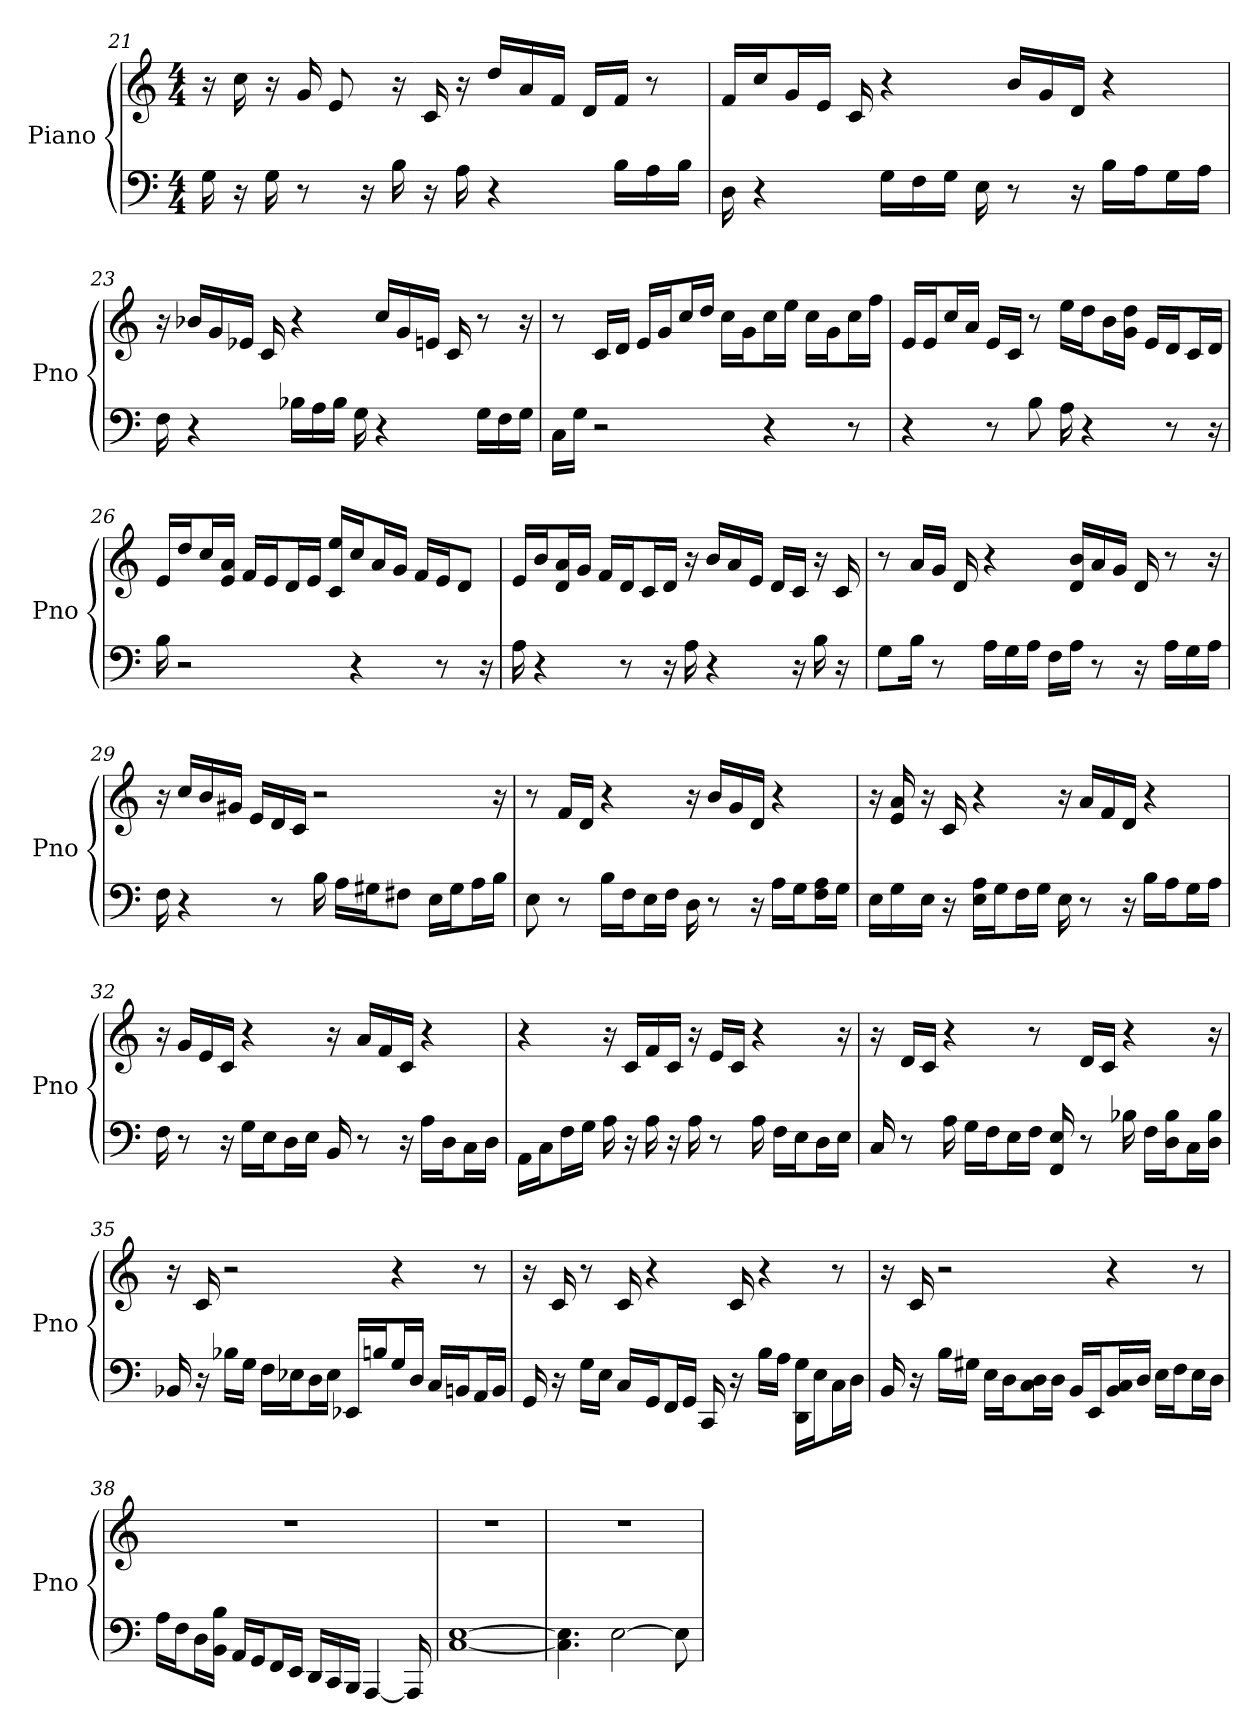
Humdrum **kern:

**kern	**kern
*part1	*part1
*staff2	*staff1
*I"Piano	*
*I'Pno	*
*clefF4	*clefG2
*k[]	*k[]
*C:	*C:
*M4/4	*M4/4
=21	=21
16G	16r
16r	16cc
16G	16r
8r	16g
.	8e
16r	.
16B	16r
16r	16c
16A	16r
4r	16dd/LL
.	16a/
.	16f/JJ
.	16d/LL
16B\LL	16f/JJ
16A\	8r
16B\JJ	.
=22	=22
16D	16f/LL
4r	16cc/J
.	16g/L
.	16e/JJ
.	16c
16G\LL	4r
16F\	.
16G\JJ	.
16E	.
8r	16b/LL
.	16g/
16r	16d/JJ
16B\LL	4r
16A\J	.
16G\L	.
16A\JJ	.
=23	=23
16F	16r
4r	16b-/LL
.	16g/
.	16e-/JJ
.	16c
16B-\LL	4r
16A\	.
16B-\JJ	.
16G	.
4r	16cc/LL
.	16g/
.	16e/JJ
.	16c
16G\LL	8r
16F\	.
16G\JJ	16r
=24	=24
16C\LL	8r
16G\JJ	.
2r	16c/LL
.	16d/JJ
.	16e/LL
.	16g/J
.	16cc/L
.	16dd/JJ
.	16cc\LL
.	16g\J
4r	16cc\L
.	16ee\JJ
.	16cc\LL
.	16g\J
8r	16cc\L
.	16ff\JJ
=25	=25
4r	16e/LL
.	16e/J
.	16cc/L
.	16a/JJ
8r	16e/LL
.	16c/JJ
8B	8r
16A	16ee\LL
4r	16dd\J
.	16b\L
.	16dd\ 16g\JJ
.	16e/LL
8r	16d/J
.	16c/L
16r	16d/JJ
=26	=26
16B	16e/LL
2r	16dd/J
.	16cc/L
.	16e/ 16a/JJ
.	16f/LL
.	16e/J
.	16d/L
.	16e/JJ
.	16c/ 16ee/LL
4r	16cc/J
.	16a/L
.	16g/JJ
.	16f/LL
8r	16e/J
.	8d/J
16r	.
=27	=27
16A	16e/LL
4r	16b/J
.	16a/ 16d/L
.	16g/JJ
.	16f/LL
8r	16d/J
.	16c/L
16r	16d/JJ
16A	16r
4r	16b/LL
.	16a/
.	16e/JJ
.	16d/LL
16r	16c/JJ
16B	16r
16r	16c
=28	=28
8G\L	8r
16B\Jk	16a/LL
8r	16g/JJ
.	16d
16A\LL	4r
16G\	.
16A\JJ	.
16F\LL	.
16A\JJ	16b/ 16d/LL
8r	16a/
.	16g/JJ
16r	16d
16A\LL	8r
16G\	.
16A\JJ	16r
=29	=29
16F	16r
4r	16cc/LL
.	16b/
.	16g#/JJ
.	16e/LL
8r	16d/
.	16c/JJ
16B	2r
16A\LL	.
16G#\J	.
8F#\J	.
16E\LL	.
16G#\J	.
16A\L	.
16B\JJ	16r
=30	=30
8E	8r
8r	16f/LL
.	16d/JJ
16B\LL	4r
16F\J	.
16E\L	.
16F\JJ	.
16D	16r
8r	16b/LL
.	16g/
16r	16d/JJ
16A\LL	4r
16G\J	.
16F\ 16A\L	.
16G\JJ	.
=31	=31
16E\LL	16r
16G\	16a 16e
16E\JJ	16r
16r	16c
16E\ 16A\LL	4r
16G\J	.
16F\L	.
16G\JJ	.
16E	16r
8r	16a/LL
.	16f/
16r	16d/JJ
16B\LL	4r
16A\J	.
16G\L	.
16A\JJ	.
=32	=32
16F	16r
8r	16g/LL
.	16e/
16r	16c/JJ
16G\LL	4r
16E\J	.
16D\L	.
16E\JJ	.
16BB	16r
8r	16a/LL
.	16f/
16r	16c/JJ
16A\LL	4r
16D\J	.
16C\L	.
16D\JJ	.
=33	=33
16AA\LL	4r
16C\J	.
16F\L	.
16G\JJ	.
16A	16r
16r	16c/LL
16A	16f/
16r	16c/JJ
16A	16r
8r	16e/LL
.	16c/JJ
16A	4r
16F\LL	.
16E\J	.
16D\L	.
16E\JJ	16r
=34	=34
16C	16r
8r	16d/LL
.	16c/JJ
16A	4r
16G\LL	.
16F\J	.
16E\L	.
16F\JJ	8r
16E 16FF	.
8r	16d/LL
.	16c/JJ
16B-	4r
16F\LL	.
16B-\ 16D\J	.
16C\L	.
16D\ 16B-\JJ	16r
=35	=35
16BB-	16r
16r	16c
16B-\LL	2r
16G\JJ	.
16F\LL	.
16E-\J	.
16D\L	.
16E-\JJ	.
16EE-/LL	.
16B/J	.
16G/L	4r
16D/JJ	.
16C/LL	.
16BB/J	.
16AA/L	8r
16BB/JJ	.
=36	=36
16GG	16r
16r	16c
16G\LL	8r
16E\JJ	.
16C/LL	16c
16GG/J	4r
16FF/L	.
16GG/JJ	.
16CC	.
16r	16c
16B\LL	4r
16A\JJ	.
16G\ 16DD\LL	.
16E\J	.
16C\L	8r
16D\JJ	.
=37	=37
16BB	16r
16r	16c
16B\LL	2r
16G#\JJ	.
16E\LL	.
16D\J	.
16D\ 16C\L	.
16D\JJ	.
16BB/LL	.
16EE/J	.
16BB/ 16C/L	4r
16D/JJ	.
16E\LL	.
16F\J	.
16E\L	8r
16D\JJ	.
=38	=38
16A\LL	1r
16F\J	.
16D\L	.
16B\ 16BB\JJ	.
16AA/LL	.
16GG/J	.
16FF/L	.
16EE/JJ	.
16DD/LL	.
16CC/	.
16BBB/JJ	.
[4AAA	.
16AAA]	.
=39	=39
[1C [1E	1r
=40	=40
4.C] 4.E]	1r
[2E	.
8E]	.
=	=
*-	*-
